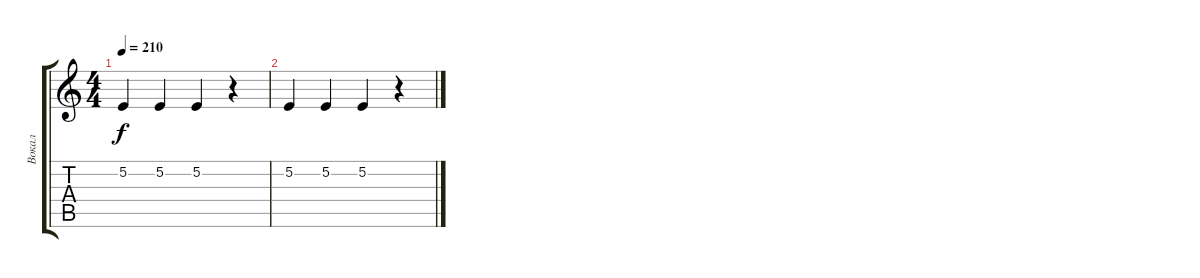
\track ("Вокал" "Вокал") {instrument tenorsax}
\staff {score tabs}
\tuning (E4 B3 G3 D3 A2 E2) {hide}
\ts (4 4)
\tempo 210
\clef g2
\ks c
5.2.4{dy f} 5.2.4 5.2.4 r.4 |
5.2.4 5.2.4 5.2.4 r.4
